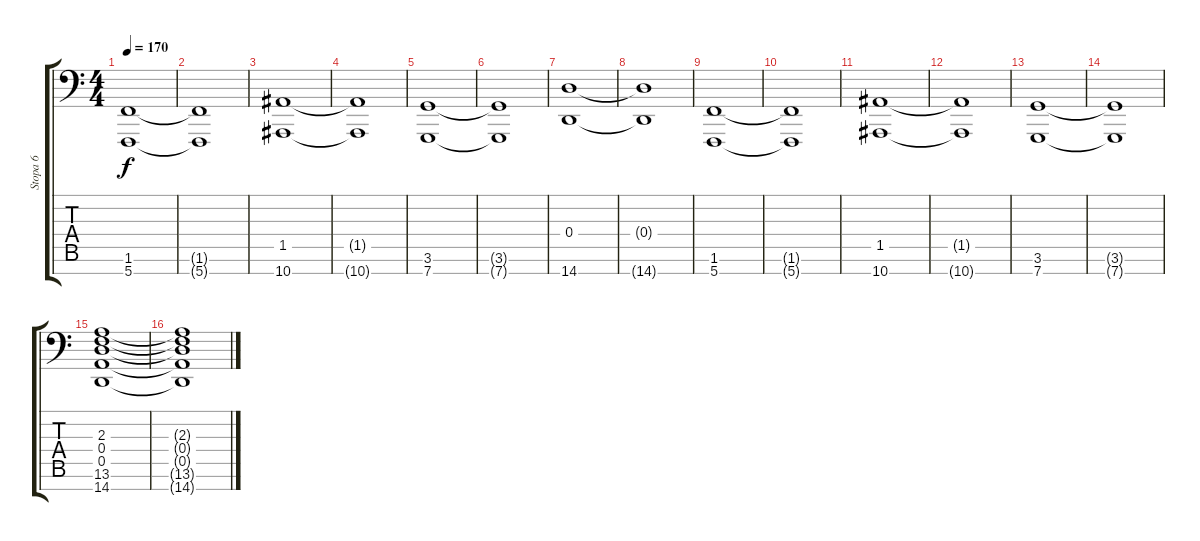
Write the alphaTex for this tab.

\track ("Stopa 6" "Stopa 6") {instrument stringensemble2}
\staff {score tabs}
\tuning (E4 B3 G3 D3 A2 E2 C1) {hide}
\ts (4 4)
\tempo 170
\clef f4
\ks c
(1.6 5.7).1{dy f} |
(1.6{t} 5.7{t}).1 |
(1.5 10.7).1 |
(1.5{t} 10.7{t}).1 |
(3.6 7.7).1 |
(3.6{t} 7.7{t}).1 |
(0.4 14.7).1 |
(0.4{t} 14.7{t}).1 |
(1.6 5.7).1 |
(1.6{t} 5.7{t}).1 |
(1.5 10.7).1 |
(1.5{t} 10.7{t}).1 |
(3.6 7.7).1 |
(3.6{t} 7.7{t}).1 |
(2.3 0.4 0.5 13.6 14.7).1 |
(2.3{t} 0.4{t} 0.5{t} 13.6{t} 14.7{t}).1
